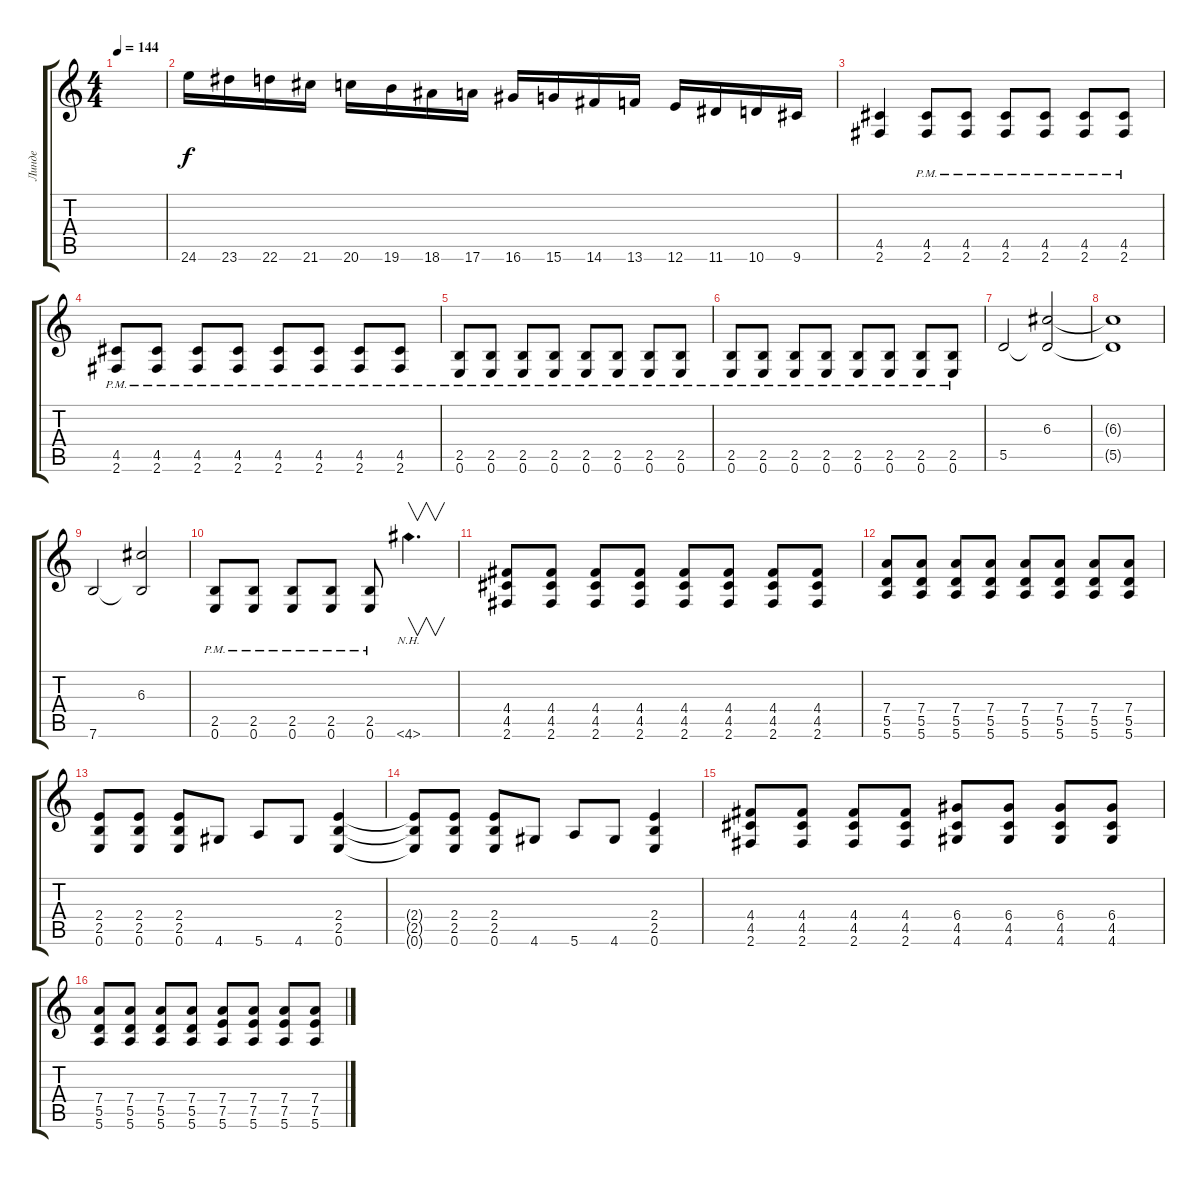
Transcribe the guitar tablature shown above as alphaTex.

\track ("Линде" "Линде") {instrument distortionguitar}
\staff {score tabs}
\tuning (E4 B3 G3 D3 A2 E2) {hide}
\ts (4 4)
\tempo 144
\clef g2
\ks c
|
24.6.16{instrument guitarfretnoise} 23.6.16 22.6.16 21.6.16 20.6.16 19.6.16 18.6.16 17.6.16 16.6.16 15.6.16 14.6.16 13.6.16 12.6.16 11.6.16 10.6.16 9.6.16 |
(4.5 2.6).4{instrument distortionguitar} (4.5{pm} 2.6{pm}).8 (4.5{pm} 2.6{pm}).8 (4.5{pm} 2.6{pm}).8 (4.5{pm} 2.6{pm}).8 (4.5{pm} 2.6{pm}).8 (4.5{pm} 2.6{pm}).8 |
(4.5{pm} 2.6{pm}).8 (4.5{pm} 2.6{pm}).8 (4.5{pm} 2.6{pm}).8 (4.5{pm} 2.6{pm}).8 (4.5{pm} 2.6{pm}).8 (4.5{pm} 2.6{pm}).8 (4.5{pm} 2.6{pm}).8 (4.5{pm} 2.6{pm}).8 |
(2.5{pm} 0.6{pm}).8 (2.5{pm} 0.6{pm}).8 (2.5{pm} 0.6{pm}).8 (2.5{pm} 0.6{pm}).8 (2.5{pm} 0.6{pm}).8 (2.5{pm} 0.6{pm}).8 (2.5{pm} 0.6{pm}).8 (2.5{pm} 0.6{pm}).8 |
(2.5{pm} 0.6{pm}).8 (2.5{pm} 0.6{pm}).8 (2.5{pm} 0.6{pm}).8 (2.5{pm} 0.6{pm}).8 (2.5{pm} 0.6{pm}).8 (2.5{pm} 0.6{pm}).8 (2.5{pm} 0.6{pm}).8 (2.5{pm} 0.6{pm}).8 |
5.5.2 (6.3 5.5{t}).2 |
(6.3{t} 5.5{t}).1 |
7.6.2 (6.3 7.6{t}).2 |
(2.5{pm} 0.6{pm}).8 (2.5{pm} 0.6{pm}).8 (2.5{pm} 0.6{pm}).8 (2.5{pm} 0.6{pm}).8 (2.5{pm} 0.6{pm}).8 4.6{nh}.4{v d} |
(4.4 4.5 2.6).8 (4.4 4.5 2.6).8 (4.4 4.5 2.6).8 (4.4 4.5 2.6).8 (4.4 4.5 2.6).8 (4.4 4.5 2.6).8 (4.4 4.5 2.6).8 (4.4 4.5 2.6).8 |
(7.4 5.5 5.6).8 (7.4 5.5 5.6).8 (7.4 5.5 5.6).8 (7.4 5.5 5.6).8 (7.4 5.5 5.6).8 (7.4 5.5 5.6).8 (7.4 5.5 5.6).8 (7.4 5.5 5.6).8 |
(2.4 2.5 0.6).8 (2.4 2.5 0.6).8 (2.4 2.5 0.6).8 4.6.8 5.6.8 4.6.8 (2.4 2.5 0.6).4 |
(2.4{t} 2.5{t} 0.6{t}).8 (2.4 2.5 0.6).8 (2.4 2.5 0.6).8 4.6.8 5.6.8 4.6.8 (2.4 2.5 0.6).4 |
(4.4 4.5 2.6).8 (4.4 4.5 2.6).8 (4.4 4.5 2.6).8 (4.4 4.5 2.6).8 (6.4 4.5 4.6).8 (6.4 4.5 4.6).8 (6.4 4.5 4.6).8 (6.4 4.5 4.6).8 |
(7.4 5.5 5.6).8 (7.4 5.5 5.6).8 (7.4 5.5 5.6).8 (7.4 5.5 5.6).8 (7.4 7.5 5.6).8 (7.4 7.5 5.6).8 (7.4 7.5 5.6).8 (7.4 7.5 5.6).8
